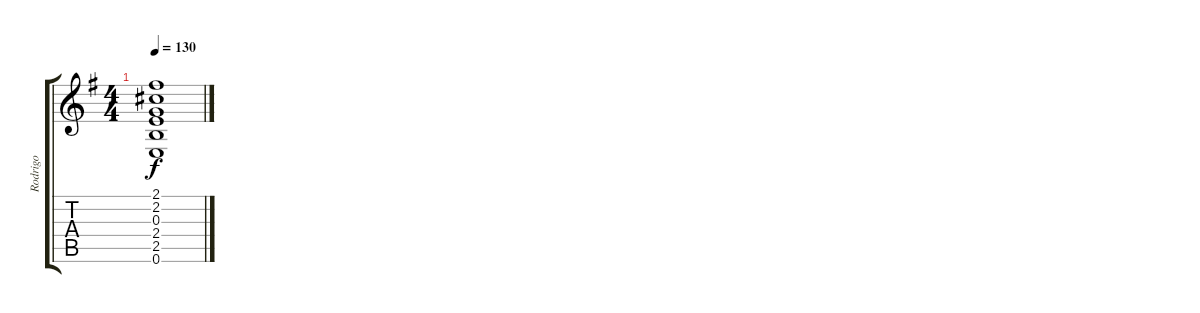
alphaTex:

\track ("Rodrigo" "Rodrigo") {instrument acousticguitarnylon}
\staff {score tabs}
\tuning (E4 B3 G3 D3 A2 E2) {hide}
\ts (4 4)
\tempo 130
\clef g2
\ks g
(2.1 2.2 0.3 2.4 2.5 0.6).1{dy f}
